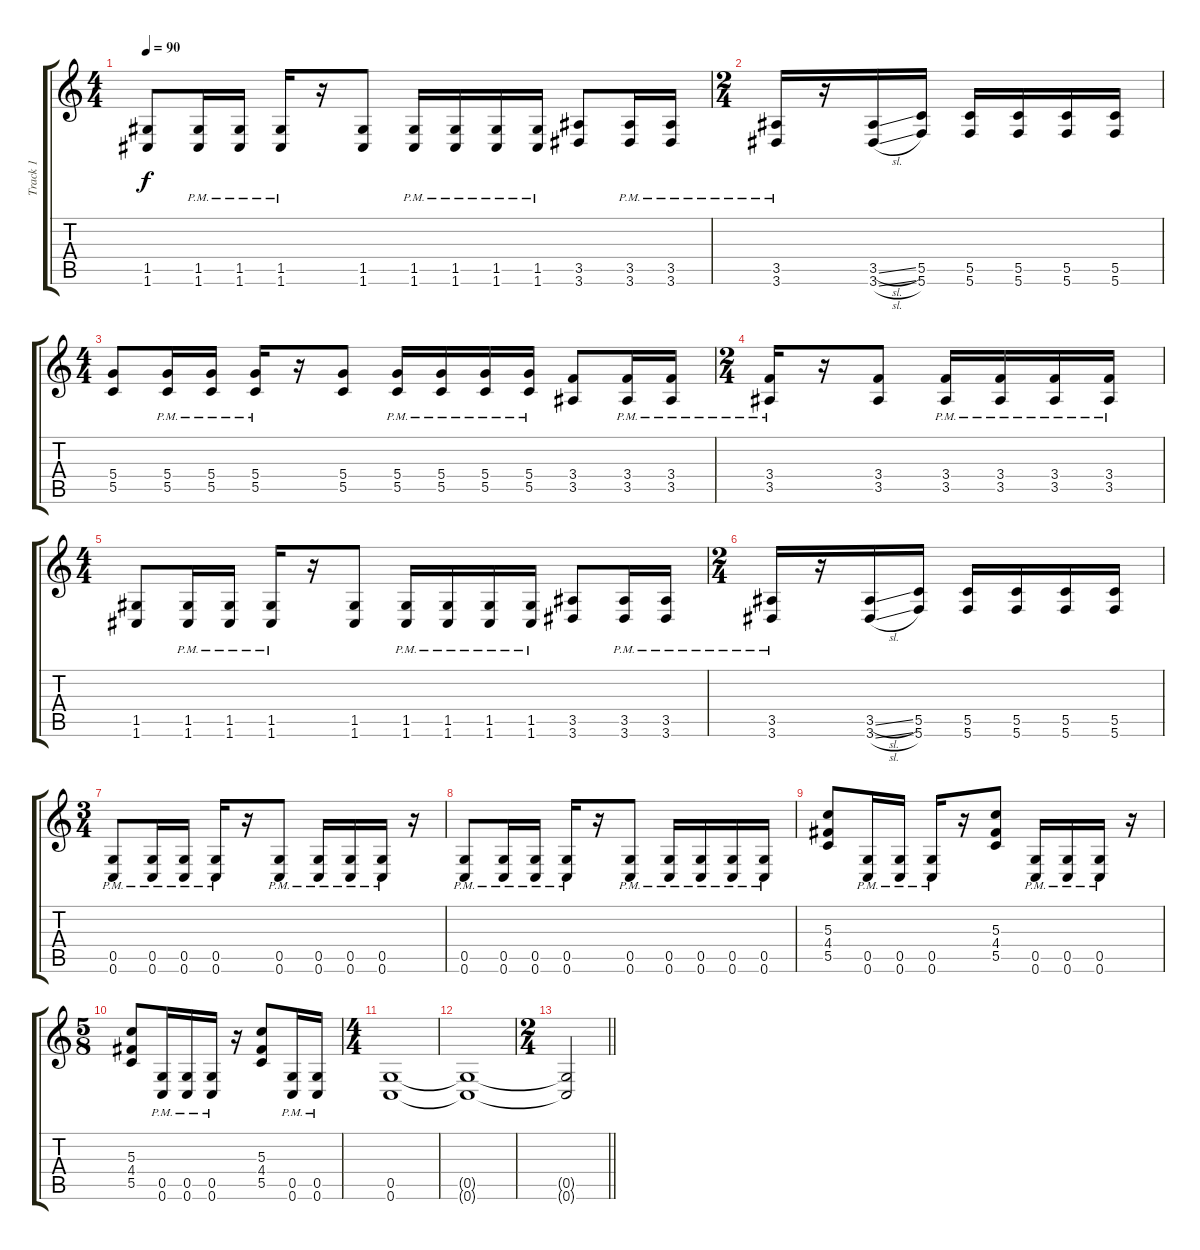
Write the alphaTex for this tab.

\track ("Track 1" "Track 1") {instrument distortionguitar}
\staff {score tabs}
\tuning (E4 B3 G3 D3 G2 C2) {hide}
\ts (4 4)
\tempo 90
\clef g2
\ks c
(1.5 1.6).8{dy f} (1.5{pm} 1.6{pm}).16 (1.5{pm} 1.6{pm}).16 (1.5{pm} 1.6{pm}).16 r.16 (1.5 1.6).8 (1.5{pm} 1.6{pm}).16 (1.5{pm} 1.6{pm}).16 (1.5{pm} 1.6{pm}).16 (1.5{pm} 1.6{pm}).16 (3.5 3.6).8 (3.5{pm} 3.6{pm}).16 (3.5{pm} 3.6{pm}).16 |
\ts (2 4)
(3.5{pm} 3.6{pm}).16 r.16 (3.5{sl} 3.6{sl}).16 (5.5 5.6).16 (5.5 5.6).16 (5.5 5.6).16 (5.5 5.6).16 (5.5 5.6).16 |
\ts (4 4)
(5.4 5.5).8 (5.4{pm} 5.5{pm}).16 (5.4{pm} 5.5{pm}).16 (5.4{pm} 5.5{pm}).16 r.16 (5.4 5.5).8 (5.4{pm} 5.5{pm}).16 (5.4{pm} 5.5{pm}).16 (5.4{pm} 5.5{pm}).16 (5.4{pm} 5.5{pm}).16 (3.4 3.5).8 (3.4{pm} 3.5{pm}).16 (3.4{pm} 3.5{pm}).16 |
\ts (2 4)
(3.4{pm} 3.5{pm}).16 r.16 (3.4 3.5).8 (3.4{pm} 3.5{pm}).16 (3.4{pm} 3.5{pm}).16 (3.4{pm} 3.5{pm}).16 (3.4{pm} 3.5{pm}).16 |
\ts (4 4)
(1.5 1.6).8 (1.5{pm} 1.6{pm}).16 (1.5{pm} 1.6{pm}).16 (1.5{pm} 1.6{pm}).16 r.16 (1.5 1.6).8 (1.5{pm} 1.6{pm}).16 (1.5{pm} 1.6{pm}).16 (1.5{pm} 1.6{pm}).16 (1.5{pm} 1.6{pm}).16 (3.5 3.6).8 (3.5{pm} 3.6{pm}).16 (3.5{pm} 3.6{pm}).16 |
\ts (2 4)
(3.5{pm} 3.6{pm}).16 r.16 (3.5{sl} 3.6{sl}).16 (5.5 5.6).16 (5.5 5.6).16 (5.5 5.6).16 (5.5 5.6).16 (5.5 5.6).16 |
\ts (3 4)
(0.5{pm} 0.6{pm}).8 (0.5{pm} 0.6{pm}).16 (0.5{pm} 0.6{pm}).16 (0.5{pm} 0.6{pm}).16 r.16 (0.5{pm} 0.6{pm}).8 (0.5{pm} 0.6{pm}).16 (0.5{pm} 0.6{pm}).16 (0.5{pm} 0.6{pm}).16 r.16 |
(0.5{pm} 0.6{pm}).8 (0.5{pm} 0.6{pm}).16 (0.5{pm} 0.6{pm}).16 (0.5{pm} 0.6{pm}).16 r.16 (0.5{pm} 0.6{pm}).8 (0.5{pm} 0.6{pm}).16 (0.5{pm} 0.6{pm}).16 (0.5{pm} 0.6{pm}).16 (0.5{pm} 0.6{pm}).16 |
(5.3 4.4 5.5).8 (0.5{pm} 0.6{pm}).16 (0.5{pm} 0.6{pm}).16 (0.5{pm} 0.6{pm}).16 r.16 (5.3 4.4 5.5).8 (0.5{pm} 0.6{pm}).16 (0.5{pm} 0.6{pm}).16 (0.5{pm} 0.6{pm}).16 r.16 |
\ts (5 8)
(5.3 4.4 5.5).8 (0.5{pm} 0.6{pm}).16 (0.5{pm} 0.6{pm}).16 (0.5{pm} 0.6{pm}).16 r.16 (5.3 4.4 5.5).8 (0.5{pm} 0.6{pm}).16 (0.5{pm} 0.6{pm}).16 |
\ts (4 4)
(0.5 0.6).1 |
(0.5{t} 0.6{t}).1 |
\ts (2 4)
\barLineRight lightlight
(0.5{t} 0.6{t}).2
